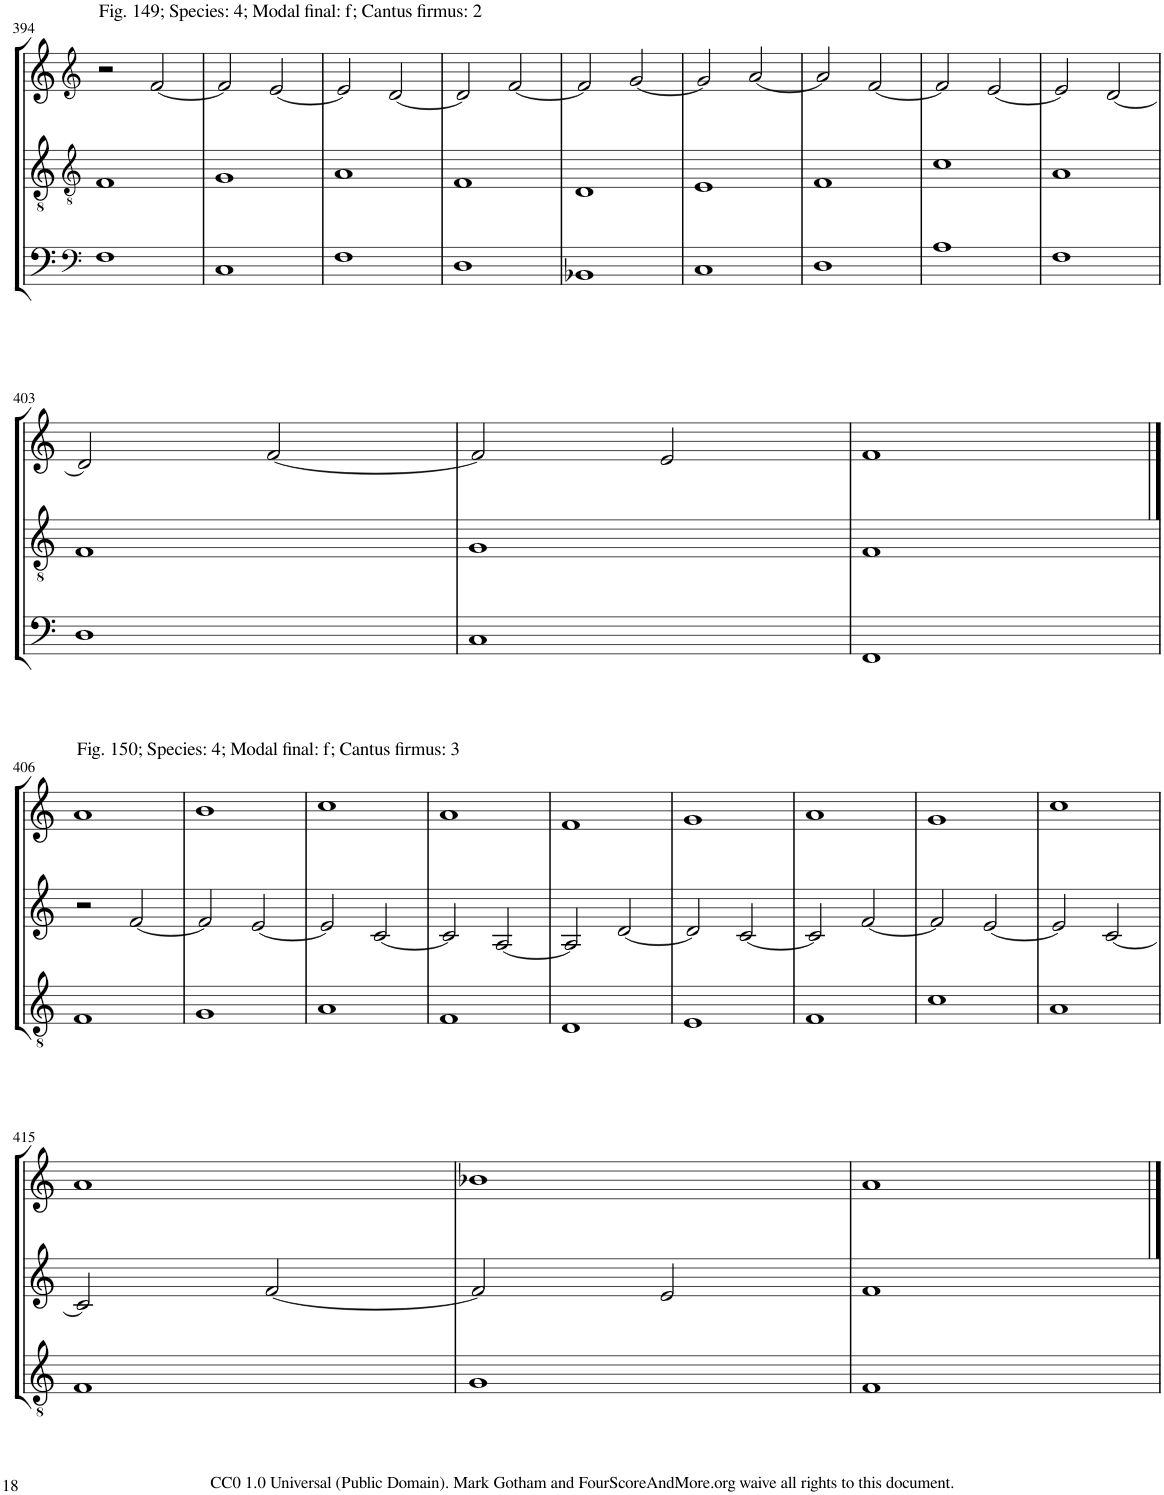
**kern	**kern	**kern
*part3	*part2	*part1
*staff3	*staff2	*staff1
*I"Piano	*I"Piano	*I"Piano
*I'Pno	*I'Pno	*I'Pno
!!LO:PB:g=z
*clefF4	*clefGv2	*clefG2
*k[]	*k[]	*k[]
*M4/4	*M4/4	*M4/4
=394	=394	=394
!	!	!LO:TX:a:t=Fig. 149; Species&colon; 4; Modal final&colon; f; Cantus firmus&colon; 2
1F	1F	2r
.	.	[2f/
=395	=395	=395
1C	1G	2f/]
.	.	[2e/
=396	=396	=396
1F	1A	2e/]
.	.	[2d/
=397	=397	=397
1D	1F	2d/]
.	.	[2f/
=398	=398	=398
1BB-X	1D	2f/]
.	.	[2g/
=399	=399	=399
1C	1E	2g/]
.	.	[2a/
=400	=400	=400
1D	1F	2a/]
.	.	[2f/
=401	=401	=401
1A	1c	2f/]
.	.	[2e/
=402	=402	=402
1F	1A	2e/]
.	.	[2d/
!!LO:LB:g=z
=403	=403	=403
1D	1F	2d/]
.	.	[2f/
=404	=404	=404
1C	1G	2f/]
.	.	2e/
=405	=405	=405
1FF	1F	1f
!!LO:LB:g=z
==406	==406	==406
*clefGv2	*clefG2	*
!	!	!LO:TX:a:t=Fig. 150; Species&colon; 4; Modal final&colon; f; Cantus firmus&colon; 3
1F	2r	1a
.	[2f/	.
=407	=407	=407
1G	2f/]	1b
.	[2e/	.
=408	=408	=408
1A	2e/]	1cc
.	[2c/	.
=409	=409	=409
1F	2c/]	1a
.	[2A/	.
=410	=410	=410
1D	2A/]	1f
.	[2d/	.
=411	=411	=411
1E	2d/]	1g
.	[2c/	.
=412	=412	=412
1F	2c/]	1a
.	[2f/	.
=413	=413	=413
1c	2f/]	1g
.	[2e/	.
=414	=414	=414
1A	2e/]	1cc
.	[2c/	.
!!LO:LB:g=z
=415	=415	=415
1F	2c/]	1a
.	[2f/	.
=416	=416	=416
1G	2f/]	1b-X
.	2e/	.
=417	=417	=417
1F	1f	1a
==	==	==
*-	*-	*-
